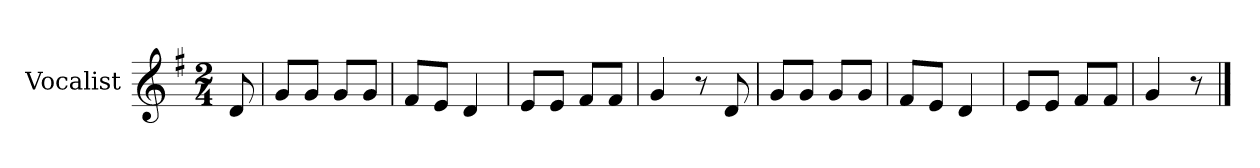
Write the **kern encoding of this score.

**kern
*part1
*staff1
*I"Vocalist
*k[f#]
*G:
*M2/4
=
8d
=1
8gL
8gJ
8gL
8gJ
=2
8f#L
8eJ
4d
=3
8eL
8eJ
8f#L
8f#J
=4
4g
8r
8d
=5
8gL
8gJ
8gL
8gJ
=6
8f#L
8eJ
4d
=7
8eL
8eJ
8f#L
8f#J
=8
4g
8r
==
*-
